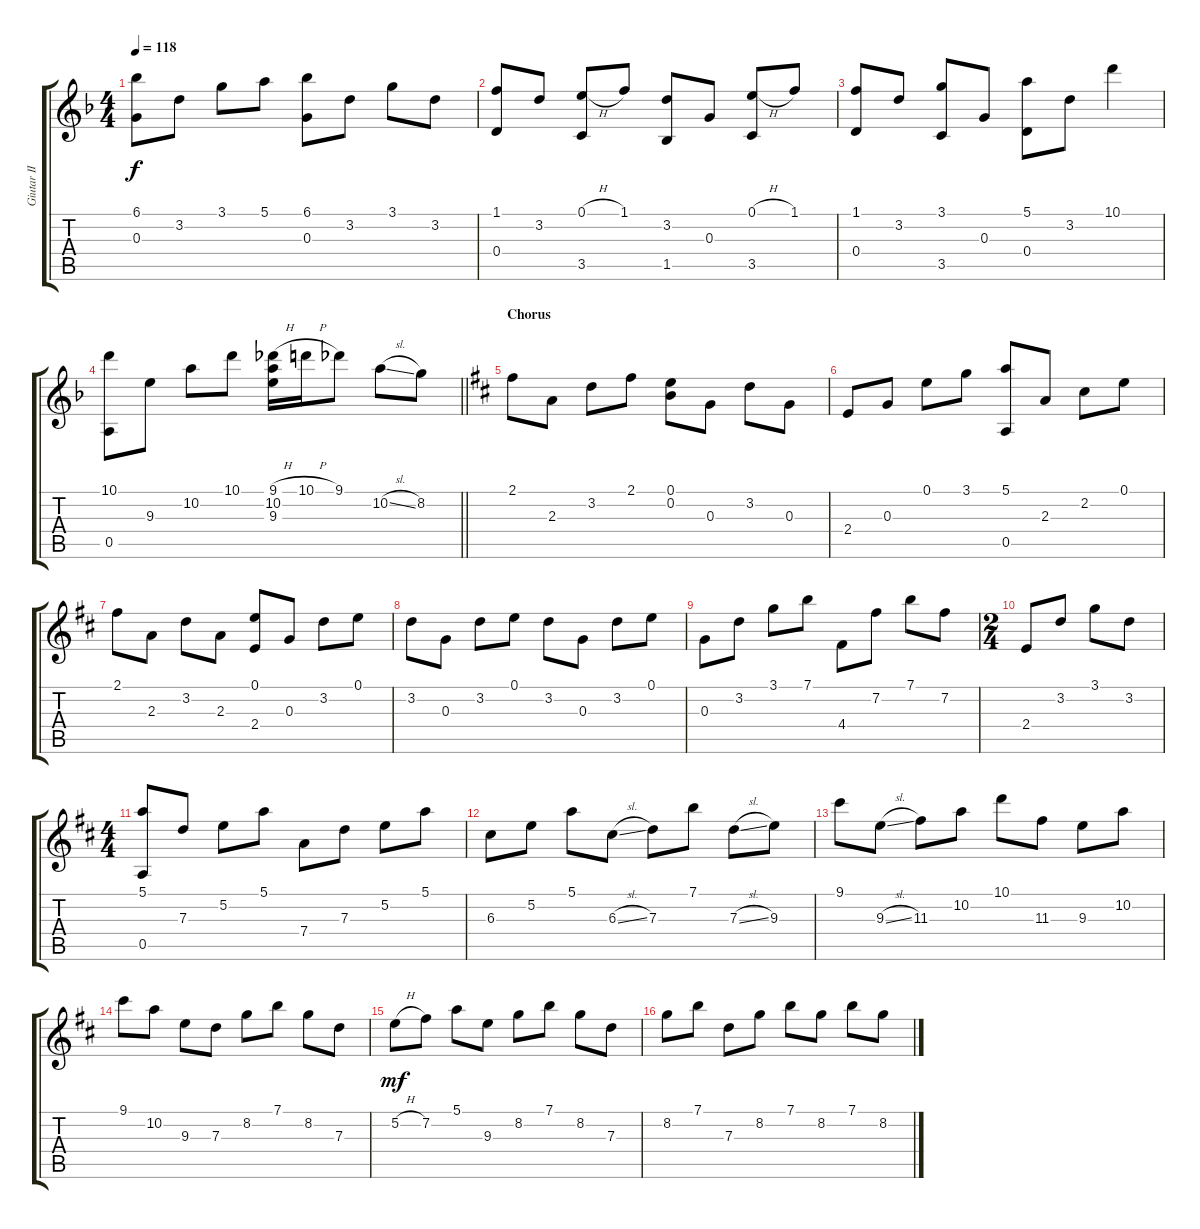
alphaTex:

\track ("Giutar II" "Giutar II") {instrument acousticguitarsteel}
\staff {score tabs}
\tuning (E4 B3 G3 D3 A2 E2) {hide}
\ts (4 4)
\tempo 118
\clef g2
\ks dminor
(6.1 0.3).8{dy f} 3.2.8 3.1.8 5.1.8 (6.1 0.3).8 3.2.8 3.1.8 3.2.8 |
(1.1 0.4).8 3.2.8 (0.1{h} 3.5).8 1.1.8 (3.2 1.5).8 0.3.8 (0.1{h} 3.5).8 1.1.8 |
(1.1 0.4).8 3.2.8 (3.1 3.5).8 0.3.8 (5.1 0.4).8 3.2.8 10.1.4 |
\barLineRight lightlight
(10.1 0.5).8 9.3.8 10.2.8 10.1.8 (9.1{h} 10.2 9.3).16 10.1{h}.16 9.1.8 10.2{sl}.8 8.2.8 |
\section ("" "Chorus")
\ks d
2.1.8 2.3.8 3.2.8 2.1.8 (0.1 0.2).8 0.3.8 3.2.8 0.3.8 |
2.4.8 0.3.8 0.1.8 3.1.8 (5.1 0.5).8 2.3.8 2.2.8 0.1.8 |
2.1.8 2.3.8 3.2.8 2.3.8 (0.1 2.4).8 0.3.8 3.2.8 0.1.8 |
3.2.8 0.3.8 3.2.8 0.1.8 3.2.8 0.3.8 3.2.8 0.1.8 |
0.3.8 3.2.8 3.1.8 7.1.8 4.4.8 7.2.8 7.1.8 7.2.8 |
\ts (2 4)
2.4.8 3.2.8 3.1.8 3.2.8 |
\ts (4 4)
(5.1 0.5).8 7.3.8 5.2.8 5.1.8 7.4.8 7.3.8 5.2.8 5.1.8 |
6.3.8 5.2.8 5.1.8 6.3{sl}.8 7.3.8 7.1.8 7.3{sl}.8 9.3.8 |
9.1.8 9.3{sl}.8 11.3.8 10.2.8 10.1.8 11.3.8 9.3.8 10.2.8 |
9.1.8 10.2.8 9.3.8 7.3.8 8.2.8 7.1.8 8.2.8 7.3.8 |
5.2{h}.8{dy mf} 7.2.8 5.1.8 9.3.8 8.2.8 7.1.8 8.2.8 7.3.8 |
8.2.8 7.1.8 7.3.8 8.2.8 7.1.8 8.2.8 7.1.8 8.2.8
